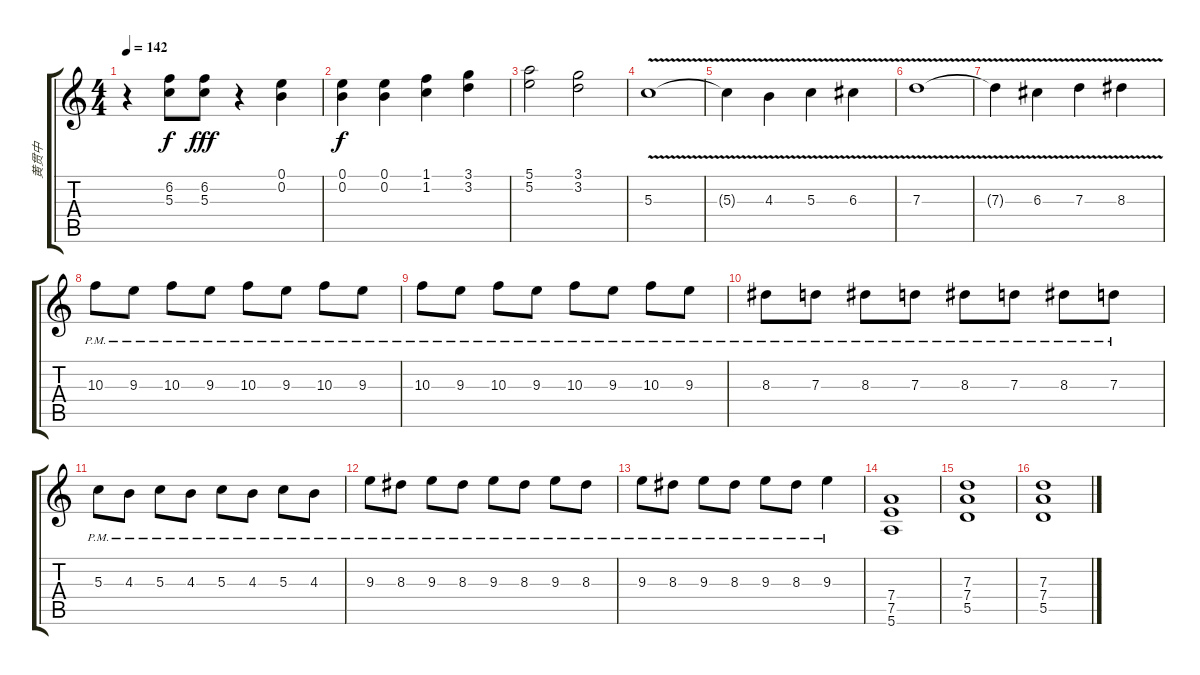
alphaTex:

\track ("黄贯中" "黄贯中") {instrument overdrivenguitar}
\staff {score tabs}
\tuning (E4 B3 G3 D3 A2 E2) {hide}
\ts (4 4)
\tempo 142
\clef g2
\ks c
r.4{dy f} (6.2 5.3).8 (6.2 5.3).8{dy fff} r.4 (0.1 0.2).4 |
(0.1 0.2).4{dy f} (0.1 0.2).4 (1.1 1.2).4 (3.1 3.2).4 |
(5.1 5.2).2 (3.1 3.2).2 |
5.3{v}.1 |
5.3{t}.4 4.3{v}.4 5.3{v}.4 6.3{v}.4 |
7.3{v}.1 |
7.3{t}.4 6.3{v}.4 7.3{v}.4 8.3{v}.4 |
10.3{pm}.8 9.3{pm}.8 10.3{pm}.8 9.3{pm}.8 10.3{pm}.8 9.3{pm}.8 10.3{pm}.8 9.3{pm}.8 |
10.3{pm}.8 9.3{pm}.8 10.3{pm}.8 9.3{pm}.8 10.3{pm}.8 9.3{pm}.8 10.3{pm}.8 9.3{pm}.8 |
8.3{pm}.8 7.3{pm}.8 8.3{pm}.8 7.3{pm}.8 8.3{pm}.8 7.3{pm}.8 8.3{pm}.8 7.3{pm}.8 |
5.3{pm}.8 4.3{pm}.8 5.3{pm}.8 4.3{pm}.8 5.3{pm}.8 4.3{pm}.8 5.3{pm}.8 4.3{pm}.8 |
9.3{pm}.8 8.3{pm}.8 9.3{pm}.8 8.3{pm}.8 9.3{pm}.8 8.3{pm}.8 9.3{pm}.8 8.3{pm}.8 |
9.3{pm}.8 8.3{pm}.8 9.3{pm}.8 8.3{pm}.8 9.3{pm}.8 8.3{pm}.8 9.3{pm}.4 |
(7.4 7.5 5.6).1 |
(7.3 7.4 5.5).1 |
(7.3 7.4 5.5).1
